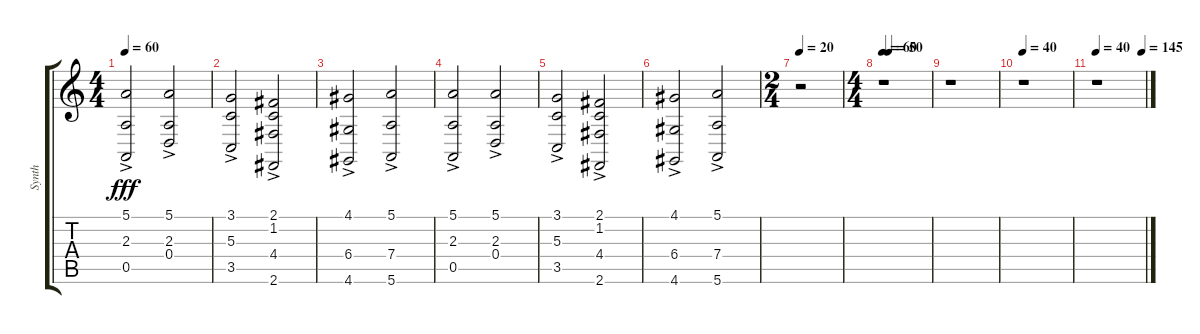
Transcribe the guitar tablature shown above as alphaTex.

\track ("Synth" "Synth") {instrument pad7halo}
\staff {score tabs}
\tuning (E4 B3 G3 D3 A2 E2) {hide}
\ts (4 4)
\tempo 60
\clef g2
\ks c
(5.1{ac} 2.3 0.5).2{dy fff volume 16 instrument tubularbells} (5.1{ac} 2.3 0.4).2 |
(3.1{ac} 5.3 3.5).2 (2.1{ac} 1.2 4.4 2.6).2 |
(4.1{ac} 6.4 4.6).2 (5.1{ac} 7.4 5.6).2 |
(5.1{ac} 2.3 0.5).2{volume 16 instrument tubularbells} (5.1{ac} 2.3 0.4).2 |
(3.1{ac} 5.3 3.5).2 (2.1{ac} 1.2 4.4 2.6).2 |
(4.1{ac} 6.4 4.6).2 (5.1{ac} 7.4 5.6).2 |
\ts (2 4)
\tempo 20
r.2 |
\ts (4 4)
\tempo 60
\tempo (50 0.125)
r.1 |
r.1 |
\tempo 40
r.1 |
\tempo 40
\tempo (145 0.9375)
r.1
